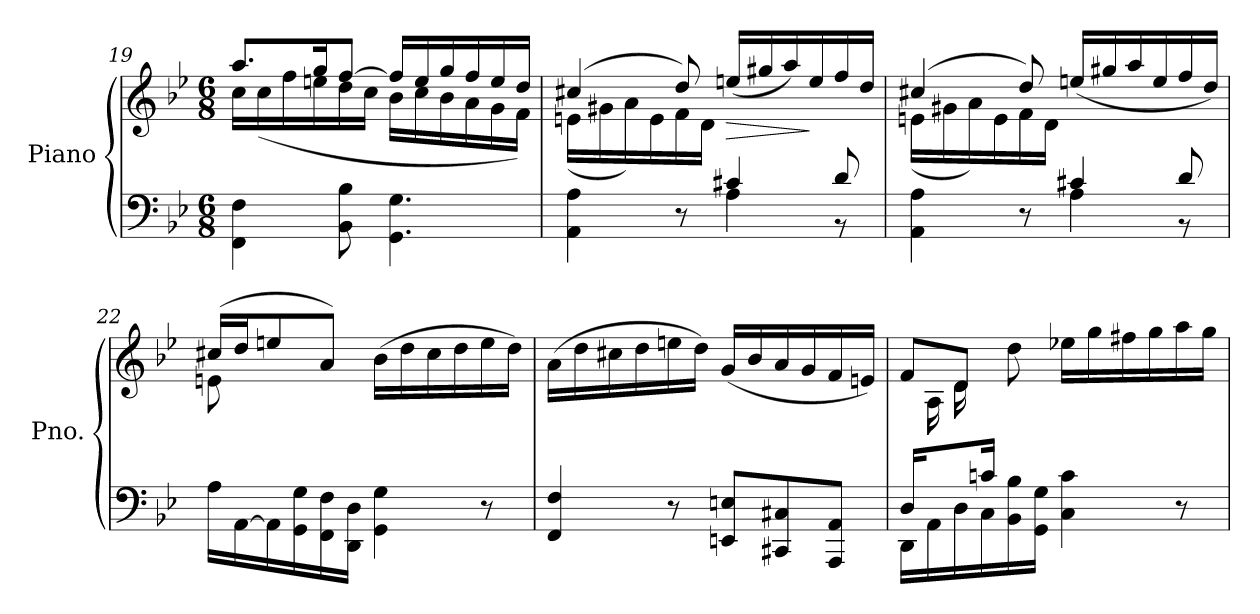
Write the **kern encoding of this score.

**kern	**kern	**dynam
*part1	*part1	*part1
*staff2	*staff1	*staff1/2
*I"Piano	*	*
*I'Pno.	*	*
*clefF4	*clefG2	*
*k[b-e-]	*k[b-e-]	*
*M6/8	*M6/8	*
=19	=19	=19
*	*^	*
4FF\ 4F\	8.aa/L	16cc\LL	.
.	.	(<16cc\	.
.	.	16ff\	.
.	16gg/K	16een\	.
8BB-\ 8B-\	[8ff/J	16dd\	.
.	.	16cc\JJ	.
4.GG\ 4.G\	16ff/LL]	16b-\LL	.
.	16ee/	16cc\	.
.	16gg/	16b-\	.
.	16ff/	16a\	.
.	16ee/	16g\	.
.	16dd/JJ	16f\JJ)	.
!!LO:PB:g=z	!!
=20	=20	=20	=20
*^	*	*	*
4.ryy	4AA\ 4A\	(>4cc#X/	(<16en\LL	.
.	.	.	16g#X\	.
.	.	.	16a\)	.
.	.	.	16e\	.
.	8r	8dd/)	16f\	.
.	.	.	16d\JJ	.
!	!	!	!	!LO:HP:b
4c#X/	4A\	(>16een/LL	4.ryy	>
.	.	16gg#X/	.	.
.	.	16aa/)	.	.
.	.	16ee/	.	]
8d/	8r	16ff/	.	.
.	.	16dd/JJ	.	.
=21	=21	=21	=21	=21
4.ryy	4AA\ 4A\	(>4cc#X/	(<16en\LL	.
.	.	.	16g#X\	.
.	.	.	16a\)	.
.	.	.	16e\	.
.	8r	8dd/)	16f\	.
.	.	.	16d\JJ	.
4c#X/	4A\	(>16een/LL	4.ryy	.
.	.	16gg#X/	.	.
.	.	16aa/	.	.
.	.	16ee/	.	.
8d/	8r	16ff/	.	.
.	.	16dd/JJ)	.	.
=22	=22	=22	=22	=22
8ryy	16A\LL	(>16cc#X/LL	8en\L	.
.	[16AA\	16dd/J	.	.
8A/J	16AA\]	8een/	2ryy	.
.	16GG\ 16G\	.	.	.
2ryy	16FF\ 16F\	8a/J)	.	.
.	16DD\ 16D\JJ	.	.	.
.	4GG\ 4G\	(>16b-\LL	.	.
.	.	16dd\	.	.
.	.	16cc#\	.	.
.	.	16dd\	.	.
.	8r	16ee\	8ryy	.
.	.	16dd\JJ)	.	.
*v	*v	*	*	*
*	*v	*v	*
=23	=23	=23
4FF/ 4F/	(>16a\LL	.
.	16dd\	.
.	16cc#X\	.
.	16dd\	.
8r	16een\	.
.	16dd\JJ)	.
8EEn/ 8En/L	(>16g/LL	.
.	16b-/	.
8CC#X/ 8C#X/	16a/	.
.	16g/	.
8AAA/ 8AA/J	16f/	.
.	16en/JJ)	.
!!LO:LB:g=z
=24	=24	=24
*^	*^	*
16DD\LL	16D/LL	8f/L	16ryy	.
16AA\	8ryy	.	16A\	.
16D\	.	8d/J	16d\	.
16C\	16cn/JJ	.	2ryy	.
16BB-\ 16B-\	2ryy	8dd\	.	.
16GG\ 16G\JJ	.	.	.	.
4C\ 4c\	.	16ee-X\LL	.	.
.	.	16gg\	.	.
.	.	16ff#X\	.	.
.	.	16gg\	.	.
8r	.	16aa\	.	.
.	.	16gg\JJ	16ryy	.
*v	*v	*	*	*
*	*v	*v	*
=	=	=
*-	*-	*-
